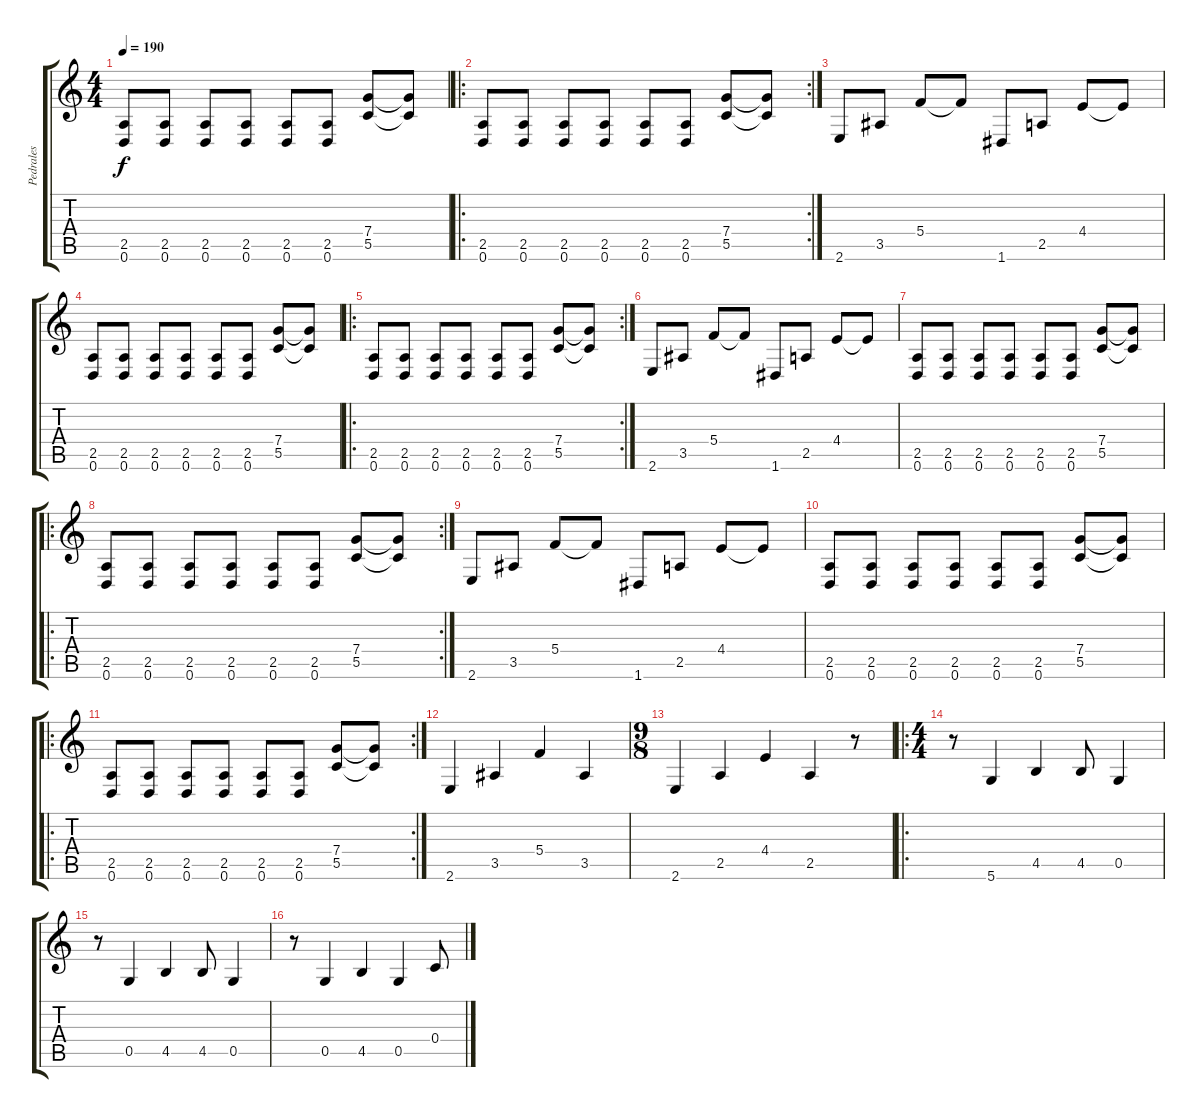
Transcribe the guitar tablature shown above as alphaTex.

\track ("Pedrales" "Pedrales") {instrument acousticguitarsteel}
\staff {score tabs}
\tuning (D4 A3 F3 C3 G2 D2) {hide}
\ts (4 4)
\tempo 190
\clef g2
\ks c
(2.5 0.6).8{dy f} (2.5 0.6).8 (2.5 0.6).8 (2.5 0.6).8 (2.5 0.6).8 (2.5 0.6).8 (7.4 5.5).8 (7.4{t} 5.5{t}).8 |
\ro
\rc 2
(2.5 0.6).8 (2.5 0.6).8 (2.5 0.6).8 (2.5 0.6).8 (2.5 0.6).8 (2.5 0.6).8 (7.4 5.5).8 (7.4{t} 5.5{t}).8 |
2.6.8 3.5.8 5.4.8 5.4{t}.8 1.6.8 2.5.8 4.4.8 4.4{t}.8 |
(2.5 0.6).8 (2.5 0.6).8 (2.5 0.6).8 (2.5 0.6).8 (2.5 0.6).8 (2.5 0.6).8 (7.4 5.5).8 (7.4{t} 5.5{t}).8 |
\ro
\rc 2
(2.5 0.6).8 (2.5 0.6).8 (2.5 0.6).8 (2.5 0.6).8 (2.5 0.6).8 (2.5 0.6).8 (7.4 5.5).8 (7.4{t} 5.5{t}).8 |
2.6.8 3.5.8 5.4.8 5.4{t}.8 1.6.8 2.5.8 4.4.8 4.4{t}.8 |
(2.5 0.6).8 (2.5 0.6).8 (2.5 0.6).8 (2.5 0.6).8 (2.5 0.6).8 (2.5 0.6).8 (7.4 5.5).8 (7.4{t} 5.5{t}).8 |
\ro
\rc 2
(2.5 0.6).8 (2.5 0.6).8 (2.5 0.6).8 (2.5 0.6).8 (2.5 0.6).8 (2.5 0.6).8 (7.4 5.5).8 (7.4{t} 5.5{t}).8 |
2.6.8 3.5.8 5.4.8 5.4{t}.8 1.6.8 2.5.8 4.4.8 4.4{t}.8 |
(2.5 0.6).8 (2.5 0.6).8 (2.5 0.6).8 (2.5 0.6).8 (2.5 0.6).8 (2.5 0.6).8 (7.4 5.5).8 (7.4{t} 5.5{t}).8 |
\ro
\rc 2
(2.5 0.6).8 (2.5 0.6).8 (2.5 0.6).8 (2.5 0.6).8 (2.5 0.6).8 (2.5 0.6).8 (7.4 5.5).8 (7.4{t} 5.5{t}).8 |
2.6.4 3.5.4 5.4.4 3.5.4 |
\ts (9 8)
2.6.4 2.5.4 4.4.4 2.5.4 r.8 |
\ro
\ts (4 4)
r.8 5.6.4 4.5.4 4.5.8 0.5.4 |
r.8 0.5.4 4.5.4 4.5.8 0.5.4 |
r.8 0.5.4 4.5.4 0.5.4 0.4.8
